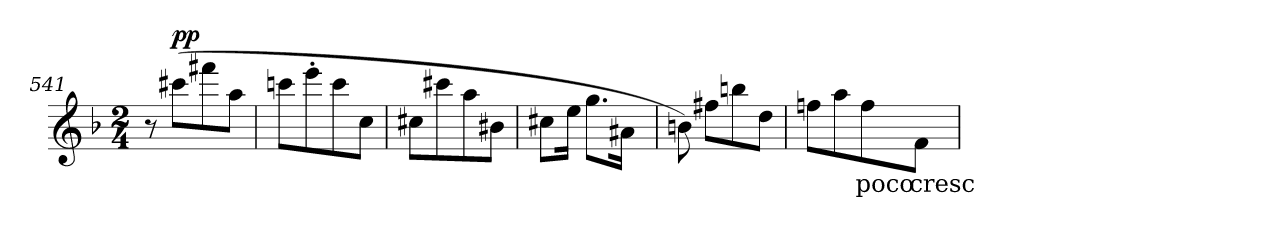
**kern	**text	**dynam
*part1	*part1	*part1
*staff1	*staff1	*staff1
*clefG2	*	*
*k[b-]	*	*
*M2/4	*	*
=541	=541	=541
8r	.	.
!	!	!LO:DY:b
(>8ccc#X\L	.	pp
8fff#X\	.	.
8aa\J	.	.
=542	=542	=542
8cccn\L	.	.
8eee'\	.	.
8ccc\	.	.
8cc\J	.	.
=543	=543	=543
8cc#X\L	.	.
8ccc#X\	.	.
8aa\	.	.
8b#X\J	.	.
=544	=544	=544
8cc#X\L	.	.
16ee\Jk	.	.
8.gg\L	.	.
16a#X\Jk	.	.
16ryy	.	.
=545	=545	=545
8bn\)	.	.
8ff#X\L	.	.
8bbn\	.	.
8dd\J	.	.
=546	=546	=546
8ffn\L	.	.
8aa\	.	.
8ff\	poco	.
8f\J	cresc	.
=	=	=
*-	*-	*-
